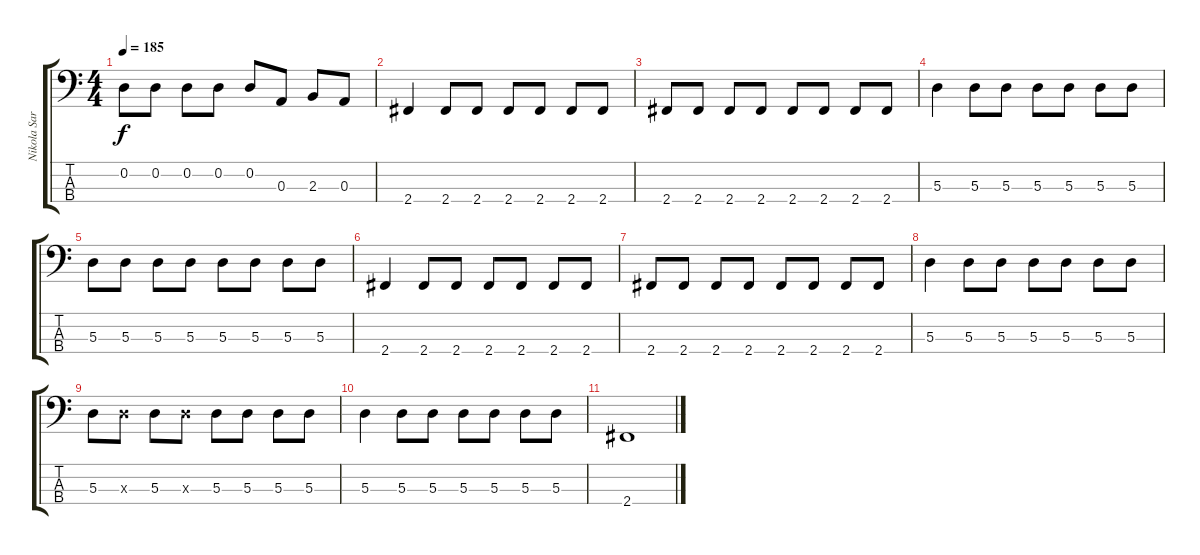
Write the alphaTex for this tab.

\track ("Nikola Sarcevic" "Nikola Sar") {instrument electricbasspick}
\staff {score tabs}
\tuning (G2 D2 A1 E1) {hide}
\ts (4 4)
\tempo 185
\clef f4
\ks c
0.2.8{dy f} 0.2.8 0.2.8 0.2.8 0.2.8 0.3.8 2.3.8 0.3.8 |
2.4.4 2.4.8 2.4.8 2.4.8 2.4.8 2.4.8 2.4.8 |
2.4.8 2.4.8 2.4.8 2.4.8 2.4.8 2.4.8 2.4.8 2.4.8 |
5.3.4 5.3.8 5.3.8 5.3.8 5.3.8 5.3.8 5.3.8 |
5.3.8 5.3.8 5.3.8 5.3.8 5.3.8 5.3.8 5.3.8 5.3.8 |
2.4.4 2.4.8 2.4.8 2.4.8 2.4.8 2.4.8 2.4.8 |
2.4.8 2.4.8 2.4.8 2.4.8 2.4.8 2.4.8 2.4.8 2.4.8 |
5.3.4 5.3.8 5.3.8 5.3.8 5.3.8 5.3.8 5.3.8 |
5.3.8 5.3{x}.8 5.3.8 5.3{x}.8 5.3.8 5.3.8 5.3.8 5.3.8 |
5.3.4 5.3.8 5.3.8 5.3.8 5.3.8 5.3.8 5.3.8 |
2.4.1
